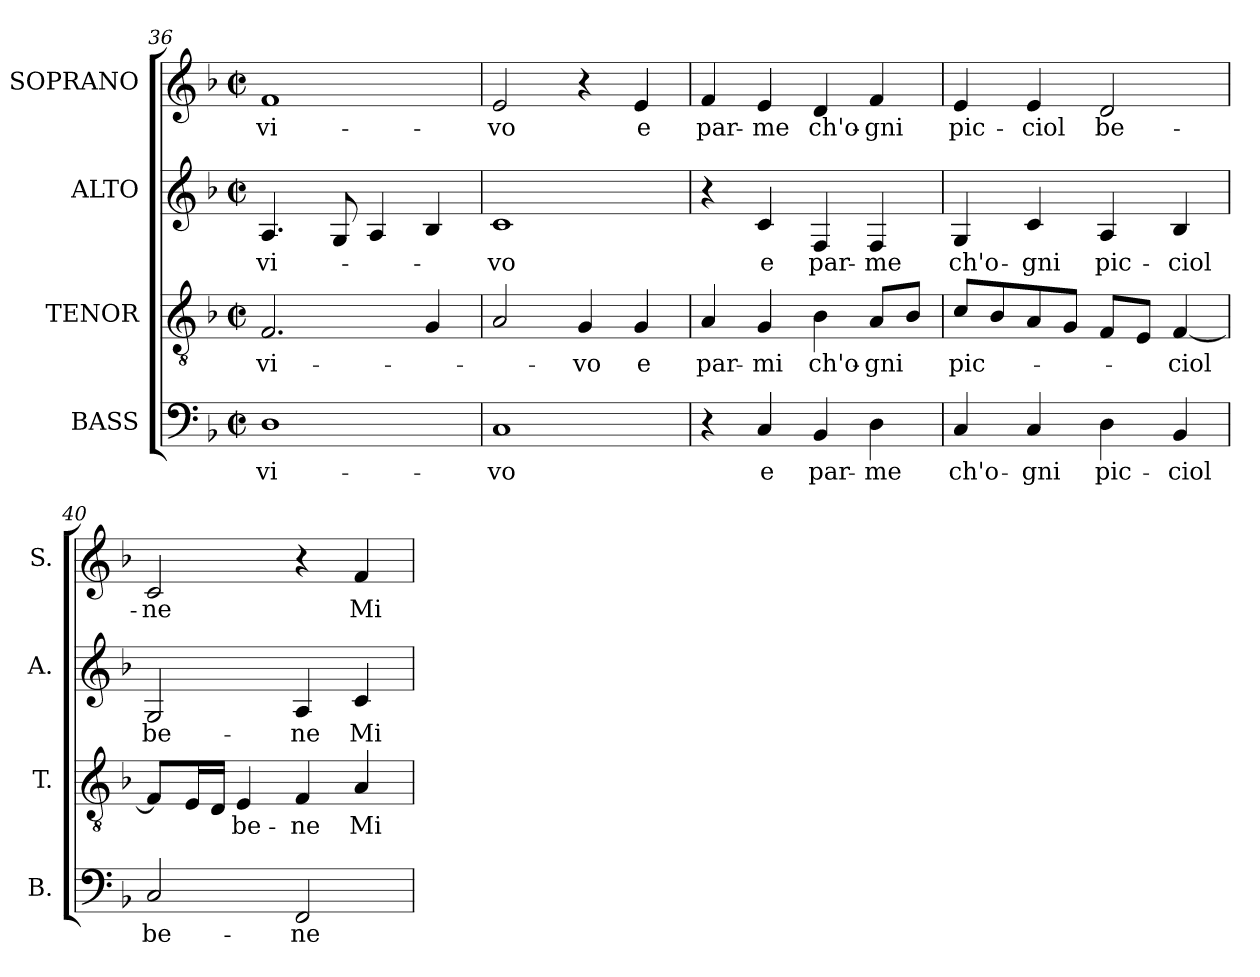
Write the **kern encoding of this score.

**kern	**text	**kern	**text	**kern	**text	**kern	**text
*part4	*part4	*part3	*part3	*part2	*part2	*part1	*part1
*staff4	*staff4	*staff3	*staff3	*staff2	*staff2	*staff1	*staff1
*I"BASS	*	*I"TENOR	*	*I"ALTO	*	*I"SOPRANO	*
*I'B.	*	*I'T.	*	*I'A.	*	*I'S.	*
!!LO:LB:g=z
*clefF4	*	*clefGv2	*	*clefG2	*	*clefG2	*
*	*	*ITrd7c12	*	*	*	*	*
*k[b-]	*	*k[b-]	*	*k[b-]	*	*k[b-]	*
*F:	*	*F:	*	*F:	*	*F:	*
*M2/2	*	*M2/2	*	*M2/2	*	*M2/2	*
*met(c|)	*	*met(c|)	*	*met(c|)	*	*met(c|)	*
=36	=36	=36	=36	=36	=36	=36	=36
!	!LO:LY:b:color=#000000	!	!	!	!	!	!
!	!	!	!LO:LY:b:color=#000000	!	!	!	!
!	!	!	!	!	!LO:LY:b:color=#000000	!	!
!	!	!	!	!	!	!	!LO:LY:b:color=#000000
1Di	vi-	2.FFi/	vi-	4.Ai/	vi-	1fi	vi-
.	.	.	.	8Gi/	.	.	.
.	.	.	.	4Ai/	.	.	.
.	.	4GGi/	.	4B-i/	.	.	.
=37	=37	=37	=37	=37	=37	=37	=37
!	!LO:LY:b:color=#000000	!	!	!	!	!	!
!	!	!	!	!	!LO:LY:b:color=#000000	!	!
!	!	!	!	!	!	!	!LO:LY:b:color=#000000
1Ci	-vo	2AAi/	.	1ci	-vo	2ei/	-vo
!	!	!	!LO:LY:b:color=#000000	!	!	!	!
.	.	4GGi/	-vo	.	.	4r	.
!	!	!	!LO:LY:b:color=#000000	!	!	!	!
!	!	!	!	!	!	!	!LO:LY:b:color=#000000
.	.	4GGi/	e	.	.	4ei/	e
=38	=38	=38	=38	=38	=38	=38	=38
!	!	!	!LO:LY:b:color=#000000	!	!	!	!
!	!	!	!	!	!	!	!LO:LY:b:color=#000000
4r	.	4AAi/	par-	4r	.	4fi/	par-
!	!LO:LY:b:color=#000000	!	!	!	!	!	!
!	!	!	!LO:LY:b:color=#000000	!	!	!	!
!	!	!	!	!	!LO:LY:b:color=#000000	!	!
!	!	!	!	!	!	!	!LO:LY:b:color=#000000
4Ci/	e	4GGi/	-mi	4ci/	e	4ei/	-me
!	!LO:LY:b:color=#000000	!	!	!	!	!	!
!	!	!	!LO:LY:b:color=#000000	!	!	!	!
!	!	!	!	!	!LO:LY:b:color=#000000	!	!
!	!	!	!	!	!	!	!LO:LY:b:color=#000000
4BB-i/	par-	4BB-i\	ch'o-	4Fi/	par-	4di/	ch'o-
!	!LO:LY:b:color=#000000	!	!	!	!	!	!
!	!	!	!LO:LY:b:color=#000000	!	!	!	!
!	!	!	!	!	!LO:LY:b:color=#000000	!	!
!	!	!	!	!	!	!	!LO:LY:b:color=#000000
4Di\	-me	8AAi/L	-gni	4Fi/	-me	4fi/	-gni
.	.	8BB-i/J	.	.	.	.	.
=39	=39	=39	=39	=39	=39	=39	=39
!	!LO:LY:b:color=#000000	!	!	!	!	!	!
!	!	!	!LO:LY:b:color=#000000	!	!	!	!
!	!	!	!	!	!LO:LY:b:color=#000000	!	!
!	!	!	!	!	!	!	!LO:LY:b:color=#000000
4Ci/	ch'o-	8Ci/L	pic-	4Gi/	ch'o-	4ei/	pic-
.	.	8BB-i/	.	.	.	.	.
!	!LO:LY:b:color=#000000	!	!	!	!	!	!
!	!	!	!	!	!LO:LY:b:color=#000000	!	!
!	!	!	!	!	!	!	!LO:LY:b:color=#000000
4Ci/	-gni	8AAi/	.	4ci/	-gni	4ei/	-ciol
.	.	8GGi/J	.	.	.	.	.
!	!LO:LY:b:color=#000000	!	!	!	!	!	!
!	!	!	!	!	!LO:LY:b:color=#000000	!	!
!	!	!	!	!	!	!	!LO:LY:b:color=#000000
4Di\	pic-	8FFi/L	.	4Ai/	pic-	2di/	be-
.	.	8EEi/J	.	.	.	.	.
!	!LO:LY:b:color=#000000	!	!	!	!	!	!
!	!	!	!LO:LY:b:color=#000000	!	!	!	!
!	!	!	!	!	!LO:LY:b:color=#000000	!	!
4BB-i/	-ciol	[4FFi/	-ciol	4B-i/	-ciol	.	.
=40	=40	=40	=40	=40	=40	=40	=40
!	!LO:LY:b:color=#000000	!	!	!	!	!	!
!	!	!	!	!	!LO:LY:b:color=#000000	!	!
!	!	!	!	!	!	!	!LO:LY:b:color=#000000
2Ci/	be-	8FFi/L]	.	2Gi/	be-	2ci/	-ne
.	.	16EEi/L	.	.	.	.	.
.	.	16DDi/JJ	.	.	.	.	.
!	!	!	!LO:LY:b:color=#000000	!	!	!	!
.	.	4EEi/	be-	.	.	.	.
!	!LO:LY:b:color=#000000	!	!	!	!	!	!
!	!	!	!LO:LY:b:color=#000000	!	!	!	!
!	!	!	!	!	!LO:LY:b:color=#000000	!	!
2FFi/	-ne	4FFi/	-ne	4Ai/	-ne	4r	.
!	!	!	!LO:LY:b:color=#000000	!	!	!	!
!	!	!	!	!	!LO:LY:b:color=#000000	!	!
!	!	!	!	!	!	!	!LO:LY:b:color=#000000
.	.	4AAi/	Mi	4ci/	Mi	4fi/	Mi
=	=	=	=	=	=	=	=
*-	*-	*-	*-	*-	*-	*-	*-
